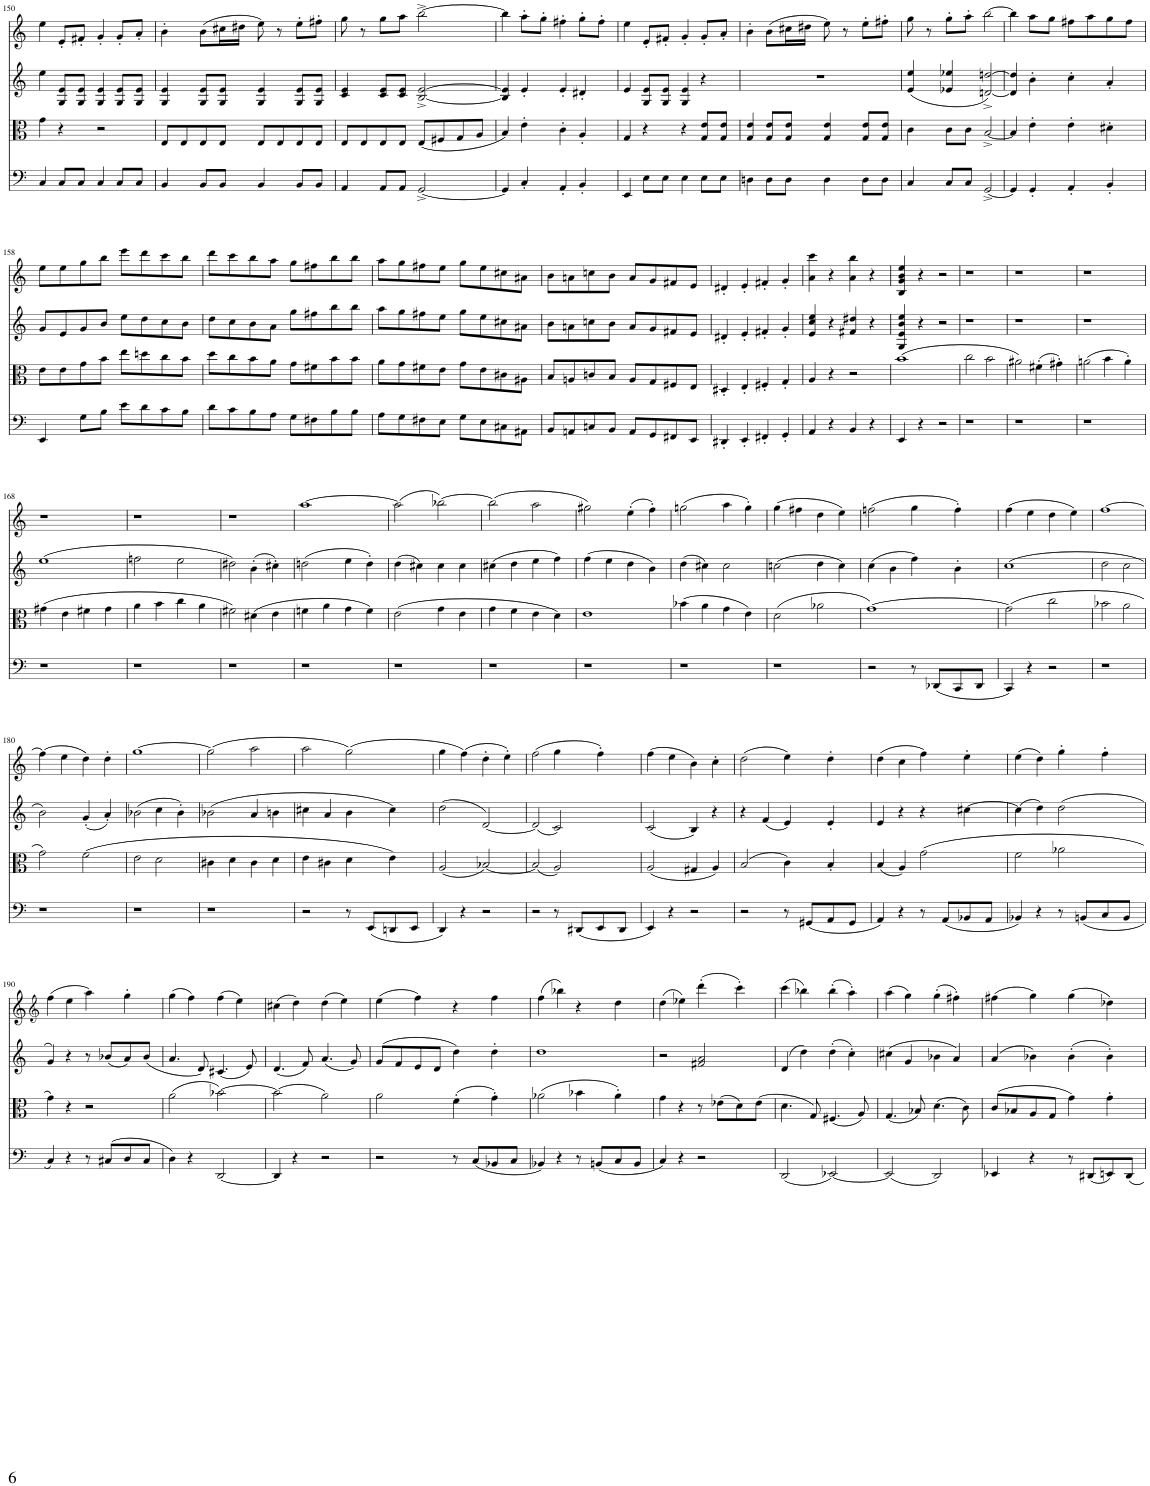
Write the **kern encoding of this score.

**kern	**kern	**kern	**kern
*part4	*part3	*part2	*part1
*staff4	*staff3	*staff2	*staff1
*I"Violoncello	*I"Viola	*I"Violin	*I"Violin
*I'Vc	*I'Vla	*I'Vln	*I'Vln
!!LO:PB:g=z
*clefF4	*clefC3	*clefG2	*clefG2
*k[]	*k[]	*k[]	*k[]
*M2/2	*M2/2	*M2/2	*M2/2
*met(c|)	*met(c|)	*met(c|)	*met(c|)
=150	=150	=150	=150
4C/	4g\	4ee\	4ee\
8C/L	4r	8G/ 8e/L	8e'/L
8C/J	.	8G/ 8e/J	8f#X'/J
4C/	2r	4G/ 4e/	4g'/
8C/L	.	8G/ 8e/L	8g'/L
8C/J	.	8G/ 8e/J	8a'/J
=151	=151	=151	=151
4BB/	8E/L	4G/ 4e/	4b'\
.	8E/	.	.
8BB/L	8E/	8G/ 8e/L	(8b\L
8BB/J	8E/J	8G/ 8e/J	16cc#X\L
.	.	.	16dd#X\JJ
4BB/	8E/L	4G/ 4e/	8ee\)
.	8E/	.	8r
8BB/L	8E/	8G/ 8e/L	8ee'\L
8BB/J	8E/J	8G/ 8e/J	8ff#X'\J
=152	=152	=152	=152
4AA/	8E/L	4c/ 4e/	8gg\
.	8E/	.	8r
8AA/L	8E/	8c/ 8e/L	8gg\L
8AA/J	8E/J	8c/ 8e/J	8aa\J
[2GG^/	(8E/L	[2B/^ [2e/^	[2bb^\
.	8F#X/	.	.
.	8G/	.	.
.	8A/J	.	.
=153	=153	=153	=153
4GG/]	4B/)	4B/] 4e/]	4bb\]
4C'/	4e'\	4e'/	8aa'\L
.	.	.	8gg'\J
4AA'/	4c'\	4e'/	4ff#X'\
4BB'/	4A'/	4d#X'/	8gg'\L
.	.	.	8ff#'\J
=154	=154	=154	=154
4EE/	4G/	4e/	4ee\
8E\L	4r	8G/ 8e/L	8e'/L
8E\J	.	8G/ 8e/J	8f#X'/J
4E\	4r	4G/ 4e/	4g'/
8E\L	8G/ 8e/L	4r	8g'/L
8E\J	8G/ 8e/J	.	8a'/J
=155	=155	=155	=155
4Dn\	4G/ 4e/	1r	4b'\
8D\L	8G/ 8e/L	.	(8b\L
8D\J	8G/ 8e/J	.	16cc#X\L
.	.	.	16dd#X\JJ
4D\	4G/ 4e/	.	8ee\)
.	.	.	8r
8D\L	8G/ 8e/L	.	8ee'\L
8D\J	8G/ 8e/J	.	8ff#X'\J
=156	=156	=156	=156
4C/	4c\	(4e/ 4ee/	8gg\
.	.	.	8r
8C/L	8c\L	4e-X/ 4ee-X/	8gg'\L
8C/J	8c\J	.	8aa'\J
[2GG^/	[2B^/	[2dn/^ [2ddn/^)	[2bb\
=157	=157	=157	=157
4GG/]	4B/]	4d/] 4dd/]	4bb\]
4GG'/	4e'\	4b'\	8aa\L
.	.	.	8gg\J
4AA'/	4e'\	4cc'\	8ff#X\L
.	.	.	8aa\
4BB'/	4d#X'\	4a'/	8gg\
.	.	.	8ff#\J
!!LO:LB:g=z
=158	=158	=158	=158
4EE/	8e\L	8g/L	8ee\L
.	8e\	8e/	8ee\
8G\L	8g\	8g/	8gg\
8B\J	8b\J	8b/J	8bb\J
8e\L	8ee\L	8ee\L	8eee\L
8d\	8ddn\	8dd\	8ddd\
8c\	8cc\	8cc\	8ccc\
8B\J	8b\J	8b\J	8bb\J
=159	=159	=159	=159
8d\L	8dd\L	8dd\L	8ddd\L
8c\	8cc\	8cc\	8ccc\
8B\	8b\	8b\	8bb\
8A\J	8a\J	8a\J	8aa\J
8G\L	8g\L	8gg\L	8gg\L
8F#X\	8f#X\	8ff#X\	8ff#X\
8B\	8b\	8bb\	8bb\
8B\J	8b\J	8bb\J	8bb\J
=160	=160	=160	=160
8A\L	8a\L	8aa\L	8aa\L
8G\	8g\	8gg\	8gg\
8F#X\	8f#X\	8ff#X\	8ff#X\
8E\J	8e\J	8ee\J	8ee\J
8G\L	8g\L	8gg\L	8gg\L
8E\	8e\	8ee\	8ee\
8C#X\	8c#X\	8cc#X\	8cc#X\
8AA#X\J	8A#X\J	8a#X\J	8a#X\J
=161	=161	=161	=161
8BB/L	8B/L	8b\L	8b\L
8AAn/	8An/	8an\	8an\
8Cn/	8cn/	8ccn\	8ccn\
8BB/J	8B/J	8b\J	8b\J
8AA/L	8A/L	8a/L	8a/L
8GG/	8G/	8g/	8g/
8FF#X/	8F#X/	8f#X/	8f#X/
8EE/J	8E/J	8e/J	8e/J
=162	=162	=162	=162
4DD#X'/	4D#X'/	4d#X'/	4d#X'/
4EE'/	4E'/	4e'/	4e'/
4FF#X'/	4F#X'/	4f#X'/	4f#X'/
4GG'/	4G'/	4g'/	4g'/
=163	=163	=163	=163
4AA/	4A/	4e/ 4cc/ 4ee/	4a\ 4ccc\
4r	4r	4r	4r
4BB/	2r	4f#X/ 4dd#X/	4a\ 4bb\
4r	.	4r	4r
=164	=164	=164	=164
4EE/	(1b	4G/ 4e/ 4b/ 4ee/	4B/ 4g/ 4b/ 4ee/
4r	.	4r	4r
2r	.	2r	2r
=165	=165	=165	=165
1r	2cc\	1r	1r
.	2b\	.	.
=166	=166	=166	=166
1r	2a#X\)	1r	1r
.	(4f#X'\	.	.
.	4g#X'\)	.	.
=167	=167	=167	=167
1r	(2an\	1r	1r
.	4b\	.	.
.	4a'\)	.	.
!!LO:LB:g=z
=168	=168	=168	=168
1r	(4g#X\	(1ee	1r
.	4e\	.	.
.	4f#X\	.	.
.	4g#\	.	.
=169	=169	=169	=169
1r	4a\	2ffn\	1r
.	4b\	.	.
.	4cc\	2ee\	.
.	4a\	.	.
=170	=170	=170	=170
1r	2f#X\)	2dd#X\)	1r
.	(4d#X\	(4b'\	.
.	4e\	4cc#X'\)	.
=171	=171	=171	=171
1r	4fn\	(2ddn\	[1aa
.	4a\	.	.
.	4g\	4ee\	.
.	4f\)	4dd'\)	.
=172	=172	=172	=172
1r	(2e\	(4dd\	(2aa\]
.	.	4cc#X\)	.
.	4g\	4cc#\	[2bb-X\)
.	4e\	4cc#\	.
=173	=173	=173	=173
1r	4g\	(4cc#X\	(2bb-\]
.	4f\	4dd\	.
.	4e\	4ee\	2aa\
.	4d\)	4ff\)	.
=174	=174	=174	=174
1r	1e	(4ff\	2gg#X\)
.	.	4ee\	.
.	.	4dd\	(4ee'\
.	.	4b\)	4ff'\)
=175	=175	=175	=175
1r	(4b-X\	(4dd\	(2ggn\
.	4a\	4cc#X\)	.
.	4g\	2cc#\	4aa\
.	4e\)	.	4gg'\)
=176	=176	=176	=176
1r	(2d\	(2ccn\	(4gg\
.	.	.	4ff#X\
.	2a-X\	4dd\	4dd\
.	.	4cc\)	4ee\)
=177	=177	=177	=177
2r	[1g)	(4cc\	(2ffn\
.	.	4b\	.
8r	.	4ff\)	4gg\
(8DD-X/L	.	.	.
8CC/	.	4b'\	4ff'\)
8DD-/J	.	.	.
=178	=178	=178	=178
4CC/)	(2g\]	(1cc	(4ff\
4r	.	.	4ee\
2r	2cc\	.	4dd\
.	.	.	4ee\)
=179	=179	=179	=179
1r	2b-X\	2dd\	[1ff
.	2a\	2cc\	.
!!LO:LB:g=z
=180	=180	=180	=180
1r	2g\)	2b\)	(4ff\]
.	.	.	4ee\
.	(2f\	(4g'/	4dd\)
.	.	4a'/)	4dd'\
=181	=181	=181	=181
1r	2e\	(2b-X\	[1gg
.	2d\	4cc\	.
.	.	4b-'\)	.
=182	=182	=182	=182
1r	4c#X\	(2b-X\	(2gg\]
.	4d\	.	.
.	4c#\	4a/	2aa\
.	4d\	4bn\	.
=183	=183	=183	=183
2r	4e\	4cc#X\	2aa\
.	4c#X\	4a/	.
8r	4d\	4b\	(2gg\)
(8EE/L	.	.	.
8DDn/	4e\)	4cc#\)	.
8EE/J	.	.	.
=184	=184	=184	=184
4DD/)	(2A/	(2dd\	4gg\
4r	.	.	(4ff\)
2r	[2B-X/)	[2d/)	4dd'\
.	.	.	4ee'\)
=185	=185	=185	=185
2r	(2B-/]	(2d/]	(2ff\
8r	2A/)	2c/)	4gg\
(8DD#X/L	.	.	.
8EE/	.	.	4ff'\)
8DD#/J	.	.	.
=186	=186	=186	=186
4EE/)	(2A/	(2c/	(4ff\
4r	.	.	4ee\
2r	4G#X/	4B/)	4b\)
.	4A/)	4r	4cc'\
=187	=187	=187	=187
2r	(2B/	4r	(2dd\
.	.	(4f/	.
8r	4c\)	4e/)	4ee\)
(8GG#X/L	.	.	.
8AA/	4B'/	4e'/	4dd'\
8GG#/J	.	.	.
=188	=188	=188	=188
4AA/)	(4B/	4e/	(4dd\
4r	4A/)	4r	4cc\
8r	(2g\	4r	4ff\)
(8AA/L	.	.	.
8BB-X/	.	[4cc#X\	4ee'\
8AA/J	.	.	.
=189	=189	=189	=189
4BB-X/)	2f\	(4cc#\]	(4ee\
4r	.	4dd\)	4dd\)
8r	2a-X\	(2dd\	4gg'\
(8BBn/L	.	.	.
8C/	.	.	4ff'\
8BB/J	.	.	.
!!LO:LB:g=z
=190	=190	=190	=190
*	*	*	*clefG2
4C/)	4g\)	4g/)	(4ff\
4r	4r	4r	4ee\
8r	2r	8r	4aa\)
(8C#X/L	.	(8b-X/L	.
8D/	.	8a/)	4gg'\
8C#/J	.	(8b-/J	.
=191	=191	=191	=191
4D\)	(2a\	4.a/	(4gg\
4r	.	.	4ff\)
.	.	8d/)	.
[2DD/	[2b-X\)	(4.c#X/	(4ff\
.	.	.	4ee\)
.	.	8e/)	.
=192	=192	=192	=192
4DD/]	(2b-\]	(4.d/	(4cc#X\
4r	.	.	4dd\)
.	.	8f/)	.
2r	2a\)	(4.a/	(4dd\
.	.	.	4ee\)
.	.	8g/)	.
=193	=193	=193	=193
2r	2a\	(8g/L	(4ee\
.	.	8f/	.
.	.	8e/	4ff\)
.	.	8d/J	.
8r	(4f'\	4dd\)	4r
(8C/L	.	.	.
8BB-X/	4g'\)	4dd'\	4ff\
8C/J	.	.	.
=194	=194	=194	=194
4BB-X/)	(2a-X\	1dd	(4ff\
4r	.	.	4bb-X\)
8r	4b-X\	.	4r
(8BBn/L	.	.	.
8C/	4a-'\)	.	4dd\
8BB/J	.	.	.
=195	=195	=195	=195
4C/)	4g\	2r	(4dd\
4r	4r	.	4ee-X\)
2r	8r	2f#X/ 2a/	(4ddd'\
.	(8e-X\L	.	.
.	8d\)	.	4ccc'\)
.	(8e-\J	.	.
=196	=196	=196	=196
(2DD/	4.d\	(4d/	(4ccc\
.	.	4dd\)	4bb-X\)
.	8G/)	.	.
[2EE-X/)	(4.F#X/	(4dd'\	(4bb-'\
.	.	4cc'\)	4aa'\)
.	8A/)	.	.
=197	=197	=197	=197
(2EE-/]	(4.G/	(4cc#X\	(4aa\
.	.	4g/	4gg\)
.	8B-X/)	.	.
2DD/)	(4.d\	4b-X\	(4gg'\
.	.	4a/)	4ff#X'\)
.	8c\)	.	.
=198	=198	=198	=198
4EE-X/	(8c/L	(4a/	(4ff#X\
.	8B-X/	.	.
4r	8A/	4b-X\)	4gg\)
.	8G/J	.	.
8r	4g\)	(4b-'\	(4gg\
(8DD#X/L	.	.	.
8EEn/)	4g'\	4b-'\)	4dd-X\)
8DD#/J	.	.	.
=	=	=	=
*-	*-	*-	*-
